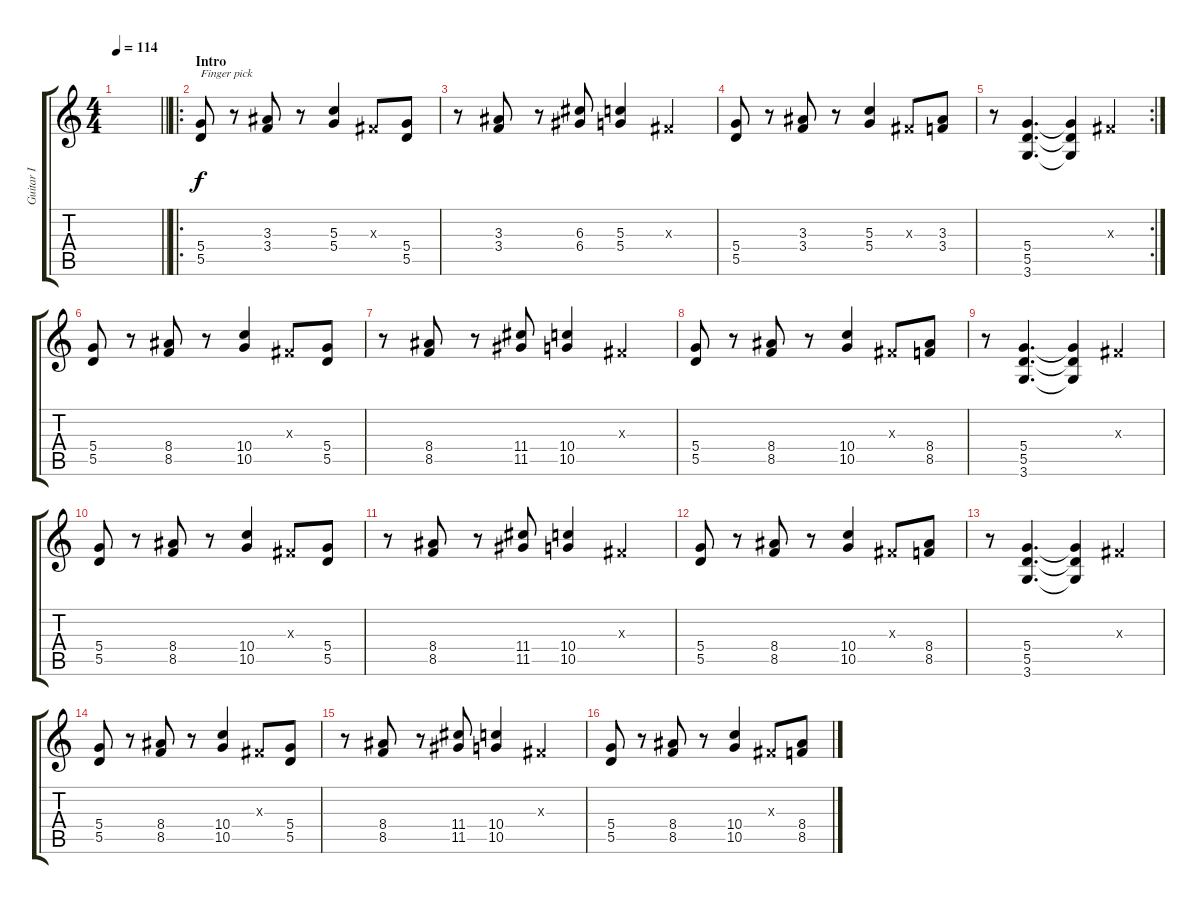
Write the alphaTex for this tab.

\track ("Guitar I" "Guitar I") {instrument overdrivenguitar}
\staff {score tabs}
\tuning (E4 B3 G3 D3 A2 E2) {hide}
\ts (4 4)
\tempo 114
\clef g2
\barLineRight lightlight
\ks c
|
\ro
\section ("" "Intro")
(5.4 5.5).8{txt "Finger pick"} r.8 (3.3 3.4).8 r.8 (5.3 5.4).4 -1.3{x}.8 (5.4 5.5).8 |
r.8 (3.3 3.4).8 r.8 (6.3 6.4).8 (5.3 5.4).4 -1.3{x}.4 |
(5.4 5.5).8 r.8 (3.3 3.4).8 r.8 (5.3 5.4).4 -1.3{x}.8 (3.3 3.4).8 |
\rc 2
r.8 (5.4 5.5 3.6).4{d} (5.4{t} 5.5{t} 3.6{t}).4 -1.3{x}.4 |
(5.4 5.5).8 r.8 (8.4 8.5).8 r.8 (10.4 10.5).4 -1.3{x}.8 (5.4 5.5).8 |
r.8 (8.4 8.5).8 r.8 (11.4 11.5).8 (10.4 10.5).4 -1.3{x}.4 |
(5.4 5.5).8 r.8 (8.4 8.5).8 r.8 (10.4 10.5).4 -1.3{x}.8 (8.4 8.5).8 |
r.8 (5.4 5.5 3.6).4{d} (5.4{t} 5.5{t} 3.6{t}).4 -1.3{x}.4 |
(5.4 5.5).8 r.8 (8.4 8.5).8 r.8 (10.4 10.5).4 -1.3{x}.8 (5.4 5.5).8 |
r.8 (8.4 8.5).8 r.8 (11.4 11.5).8 (10.4 10.5).4 -1.3{x}.4 |
(5.4 5.5).8 r.8 (8.4 8.5).8 r.8 (10.4 10.5).4 -1.3{x}.8 (8.4 8.5).8 |
r.8 (5.4 5.5 3.6).4{d} (5.4{t} 5.5{t} 3.6{t}).4 -1.3{x}.4 |
(5.4 5.5).8 r.8 (8.4 8.5).8 r.8 (10.4 10.5).4 -1.3{x}.8 (5.4 5.5).8 |
r.8 (8.4 8.5).8 r.8 (11.4 11.5).8 (10.4 10.5).4 -1.3{x}.4 |
(5.4 5.5).8 r.8 (8.4 8.5).8 r.8 (10.4 10.5).4 -1.3{x}.8 (8.4 8.5).8
